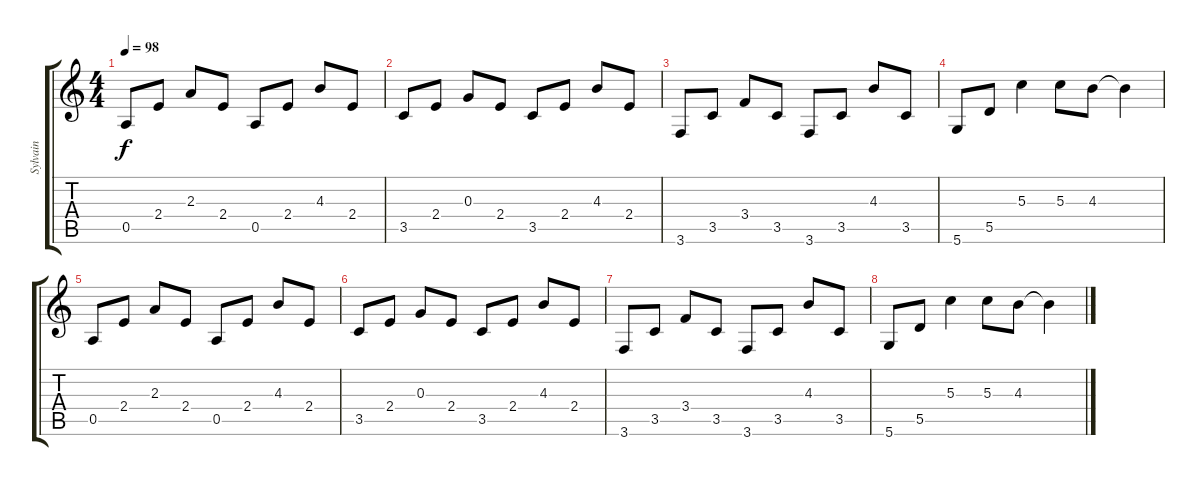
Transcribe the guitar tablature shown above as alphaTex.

\track ("Sylvain" "Sylvain") {instrument electricguitarclean}
\staff {score tabs}
\tuning (E4 B3 G3 D3 A2 D2) {hide}
\ts (4 4)
\tempo 98
\clef g2
\ks c
0.5.8{dy f instrument electricguitarclean} 2.4.8 2.3.8 2.4.8 0.5.8 2.4.8 4.3.8 2.4.8 |
3.5.8 2.4.8 0.3.8 2.4.8 3.5.8 2.4.8 4.3.8 2.4.8 |
3.6.8 3.5.8 3.4.8 3.5.8 3.6.8 3.5.8 4.3.8 3.5.8 |
5.6.8 5.5.8 5.3.4 5.3.8 4.3.8 4.3{t}.4 |
0.5.8 2.4.8 2.3.8 2.4.8 0.5.8 2.4.8 4.3.8 2.4.8 |
3.5.8 2.4.8 0.3.8 2.4.8 3.5.8 2.4.8 4.3.8 2.4.8 |
3.6.8 3.5.8 3.4.8 3.5.8 3.6.8 3.5.8 4.3.8 3.5.8 |
5.6.8 5.5.8 5.3.4 5.3.8 4.3.8 4.3{t}.4
